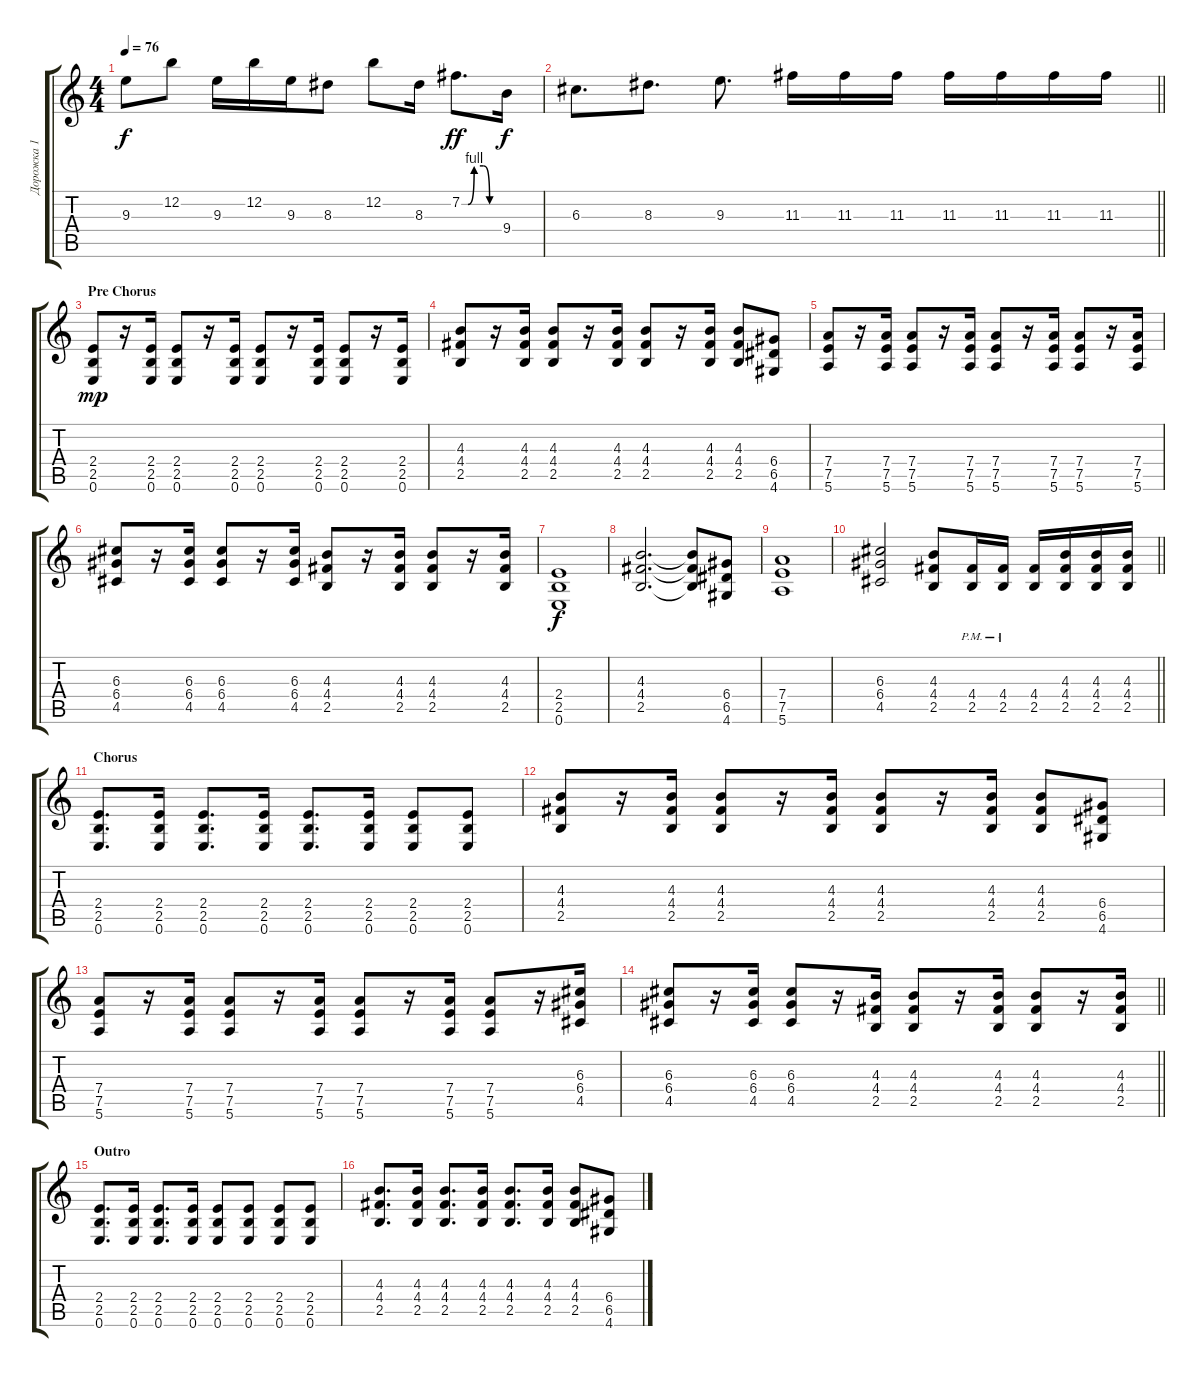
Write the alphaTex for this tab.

\track ("Дорожка 1" "Дорожка 1") {instrument distortionguitar}
\staff {score tabs}
\tuning (E4 B3 G3 D3 A2 E2) {hide}
\ts (4 4)
\tempo 76
\clef g2
\ks c
9.3.8{dy f} 12.2.8 9.3.16 12.2.16 9.3.16 8.3.8 12.2.8 8.3.16 7.2{be (custom 0 0 10 0 20 4 35 4 45 0 60 0)}.8{d dy ff} 9.4.16{dy f} |
\barLineRight lightlight
6.3.8{d} 8.3.8{d} 9.3.8{d} 11.3.16 11.3.16 11.3.16 11.3.16 11.3.16 11.3.16 11.3.16 |
\section ("" "Pre Chorus")
(2.4 2.5 0.6).8{dy mp} r.16 (2.4 2.5 0.6).16 (2.4 2.5 0.6).8 r.16 (2.4 2.5 0.6).16 (2.4 2.5 0.6).8 r.16 (2.4 2.5 0.6).16 (2.4 2.5 0.6).8 r.16 (2.4 2.5 0.6).16 |
(4.3 4.4 2.5).8 r.16 (4.3 4.4 2.5).16 (4.3 4.4 2.5).8 r.16 (4.3 4.4 2.5).16 (4.3 4.4 2.5).8 r.16 (4.3 4.4 2.5).16 (4.3 4.4 2.5).8 (6.4 6.5 4.6).8 |
(7.4 7.5 5.6).8 r.16 (7.4 7.5 5.6).16 (7.4 7.5 5.6).8 r.16 (7.4 7.5 5.6).16 (7.4 7.5 5.6).8 r.16 (7.4 7.5 5.6).16 (7.4 7.5 5.6).8 r.16 (7.4 7.5 5.6).16 |
(6.3 6.4 4.5).8 r.16 (6.3 6.4 4.5).16 (6.3 6.4 4.5).8 r.16 (6.3 6.4 4.5).16 (4.3 4.4 2.5).8 r.16 (4.3 4.4 2.5).16 (4.3 4.4 2.5).8 r.16 (4.3 4.4 2.5).16 |
(2.4 2.5 0.6).1{dy f} |
(4.3 4.4 2.5).2{d} (4.3{t} 4.4{t} 2.5{t}).8 (6.4 6.5 4.6).8 |
(7.4 7.5 5.6).1 |
\barLineRight lightlight
(6.3 6.4 4.5).2 (4.3 4.4 2.5).8 (4.4{pm} 2.5{pm}).16 (4.4{pm} 2.5{pm}).16 (4.4 2.5).16 (4.3 4.4 2.5).16 (4.3 4.4 2.5).16 (4.3 4.4 2.5).16 |
\section ("" "Сhorus")
(2.4 2.5 0.6).8{d} (2.4 2.5 0.6).16 (2.4 2.5 0.6).8{d} (2.4 2.5 0.6).16 (2.4 2.5 0.6).8{d} (2.4 2.5 0.6).16 (2.4 2.5 0.6).8 (2.4 2.5 0.6).8 |
(4.3 4.4 2.5).8 r.16 (4.3 4.4 2.5).16 (4.3 4.4 2.5).8 r.16 (4.3 4.4 2.5).16 (4.3 4.4 2.5).8 r.16 (4.3 4.4 2.5).16 (4.3 4.4 2.5).8 (6.4 6.5 4.6).8 |
(7.4 7.5 5.6).8 r.16 (7.4 7.5 5.6).16 (7.4 7.5 5.6).8 r.16 (7.4 7.5 5.6).16 (7.4 7.5 5.6).8 r.16 (7.4 7.5 5.6).16 (7.4 7.5 5.6).8 r.16 (6.3 6.4 4.5).16 |
\barLineRight lightlight
(6.3 6.4 4.5).8 r.16 (6.3 6.4 4.5).16 (6.3 6.4 4.5).8 r.16 (4.3 4.4 2.5).16 (4.3 4.4 2.5).8 r.16 (4.3 4.4 2.5).16 (4.3 4.4 2.5).8 r.16 (4.3 4.4 2.5).16 |
\section ("" "Outro")
(2.4 2.5 0.6).8{d} (2.4 2.5 0.6).16 (2.4 2.5 0.6).8{d} (2.4 2.5 0.6).16 (2.4 2.5 0.6).8 (2.4 2.5 0.6).8 (2.4 2.5 0.6).8 (2.4 2.5 0.6).8 |
(4.3 4.4 2.5).8{d} (4.3 4.4 2.5).16 (4.3 4.4 2.5).8{d} (4.3 4.4 2.5).16 (4.3 4.4 2.5).8{d} (4.3 4.4 2.5).16 (4.3 4.4 2.5).8 (6.4 6.5 4.6).8
